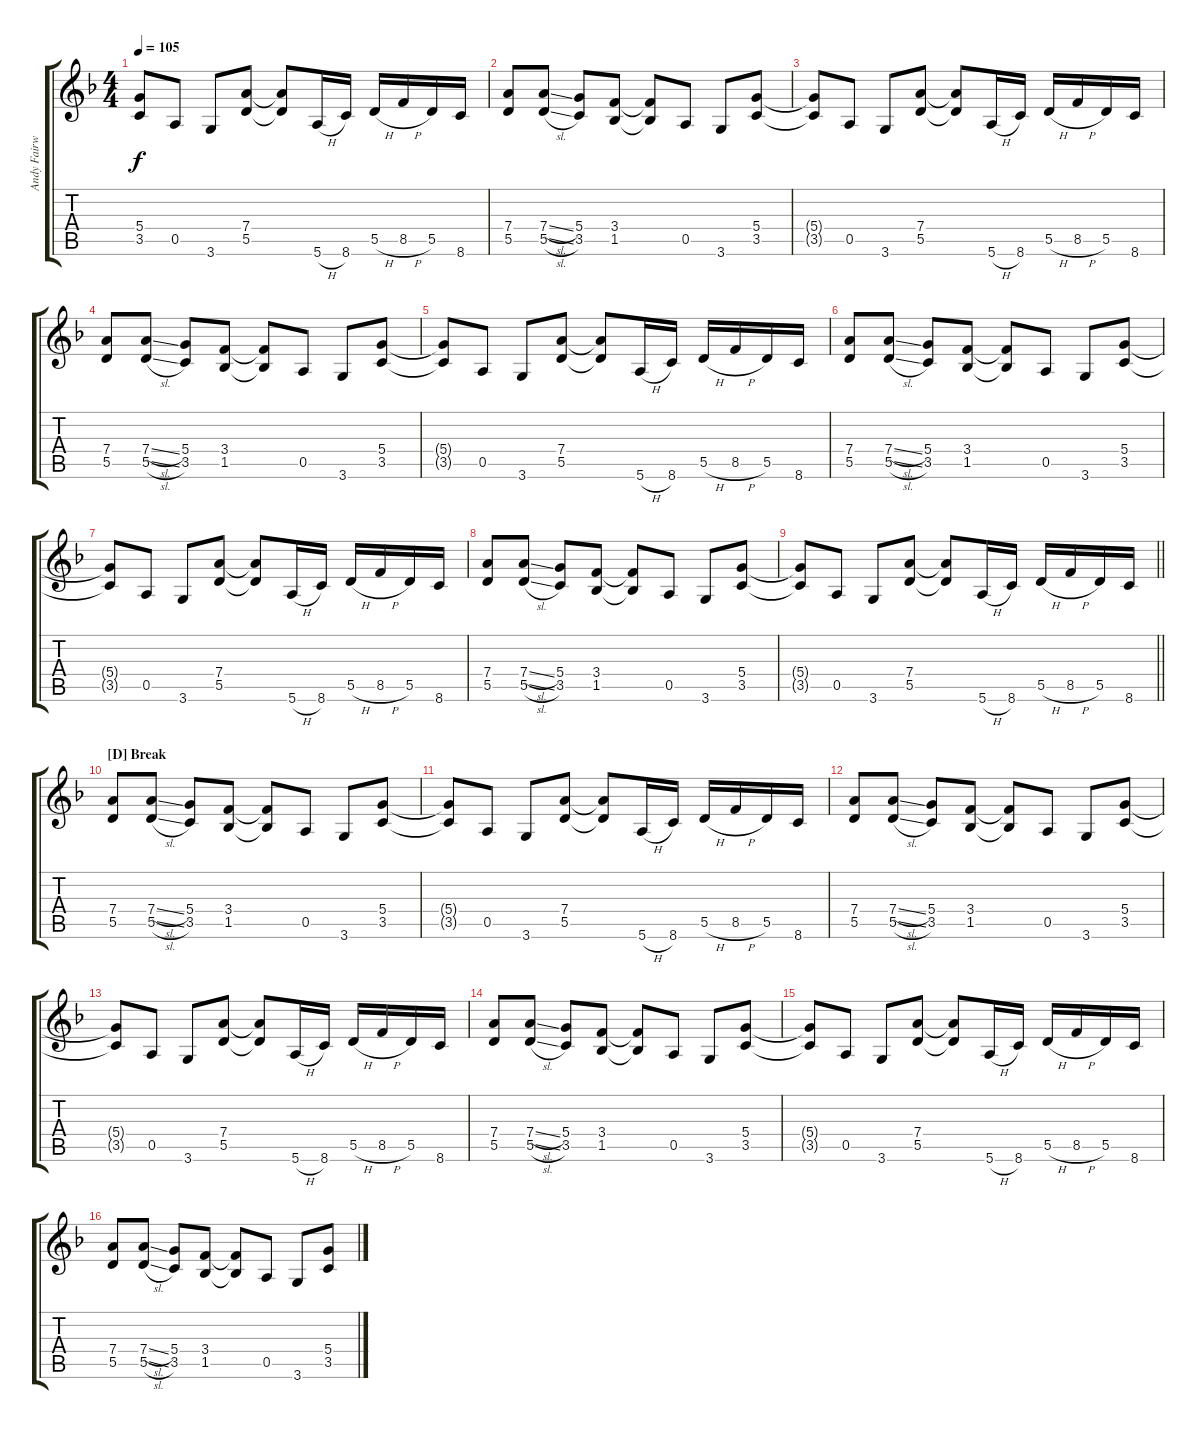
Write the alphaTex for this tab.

\track ("Andy Fairweather Low Guitar II" "Andy Fairw") {instrument distortionguitar}
\staff {score tabs}
\tuning (E4 B3 G3 D3 A2 E2) {hide}
\ts (4 4)
\tempo 105
\clef g2
\ks f
(5.4{t} 3.5{t}).8{dy f} 0.5.8 3.6.8 (7.4 5.5).8 (7.4{t} 5.5{t}).8 5.6{h}.16 8.6.16 5.5{h}.16 8.5{h}.16 5.5.16 8.6.16 |
(7.4 5.5).8 (7.4{sl} 5.5{sl}).8 (5.4 3.5).8 (3.4 1.5).8 (3.4{t} 1.5{t}).8 0.5.8 3.6.8 (5.4 3.5).8 |
(5.4{t} 3.5{t}).8 0.5.8 3.6.8 (7.4 5.5).8 (7.4{t} 5.5{t}).8 5.6{h}.16 8.6.16 5.5{h}.16 8.5{h}.16 5.5.16 8.6.16 |
(7.4 5.5).8 (7.4{sl} 5.5{sl}).8 (5.4 3.5).8 (3.4 1.5).8 (3.4{t} 1.5{t}).8 0.5.8 3.6.8 (5.4 3.5).8 |
(5.4{t} 3.5{t}).8 0.5.8 3.6.8 (7.4 5.5).8 (7.4{t} 5.5{t}).8 5.6{h}.16 8.6.16 5.5{h}.16 8.5{h}.16 5.5.16 8.6.16 |
(7.4 5.5).8 (7.4{sl} 5.5{sl}).8 (5.4 3.5).8 (3.4 1.5).8 (3.4{t} 1.5{t}).8 0.5.8 3.6.8 (5.4 3.5).8 |
(5.4{t} 3.5{t}).8 0.5.8 3.6.8 (7.4 5.5).8 (7.4{t} 5.5{t}).8 5.6{h}.16 8.6.16 5.5{h}.16 8.5{h}.16 5.5.16 8.6.16 |
(7.4 5.5).8 (7.4{sl} 5.5{sl}).8 (5.4 3.5).8 (3.4 1.5).8 (3.4{t} 1.5{t}).8 0.5.8 3.6.8 (5.4 3.5).8 |
\barLineRight lightlight
(5.4{t} 3.5{t}).8 0.5.8 3.6.8 (7.4 5.5).8 (7.4{t} 5.5{t}).8 5.6{h}.16 8.6.16 5.5{h}.16 8.5{h}.16 5.5.16 8.6.16 |
\section ("" "[D] Break")
(7.4 5.5).8 (7.4{sl} 5.5{sl}).8 (5.4 3.5).8 (3.4 1.5).8 (3.4{t} 1.5{t}).8 0.5.8 3.6.8 (5.4 3.5).8 |
(5.4{t} 3.5{t}).8 0.5.8 3.6.8 (7.4 5.5).8 (7.4{t} 5.5{t}).8 5.6{h}.16 8.6.16 5.5{h}.16 8.5{h}.16 5.5.16 8.6.16 |
(7.4 5.5).8 (7.4{sl} 5.5{sl}).8 (5.4 3.5).8 (3.4 1.5).8 (3.4{t} 1.5{t}).8 0.5.8 3.6.8 (5.4 3.5).8 |
(5.4{t} 3.5{t}).8 0.5.8 3.6.8 (7.4 5.5).8 (7.4{t} 5.5{t}).8 5.6{h}.16 8.6.16 5.5{h}.16 8.5{h}.16 5.5.16 8.6.16 |
(7.4 5.5).8 (7.4{sl} 5.5{sl}).8 (5.4 3.5).8 (3.4 1.5).8 (3.4{t} 1.5{t}).8 0.5.8 3.6.8 (5.4 3.5).8 |
(5.4{t} 3.5{t}).8 0.5.8 3.6.8 (7.4 5.5).8 (7.4{t} 5.5{t}).8 5.6{h}.16 8.6.16 5.5{h}.16 8.5{h}.16 5.5.16 8.6.16 |
(7.4 5.5).8 (7.4{sl} 5.5{sl}).8 (5.4 3.5).8 (3.4 1.5).8 (3.4{t} 1.5{t}).8 0.5.8 3.6.8 (5.4 3.5).8
